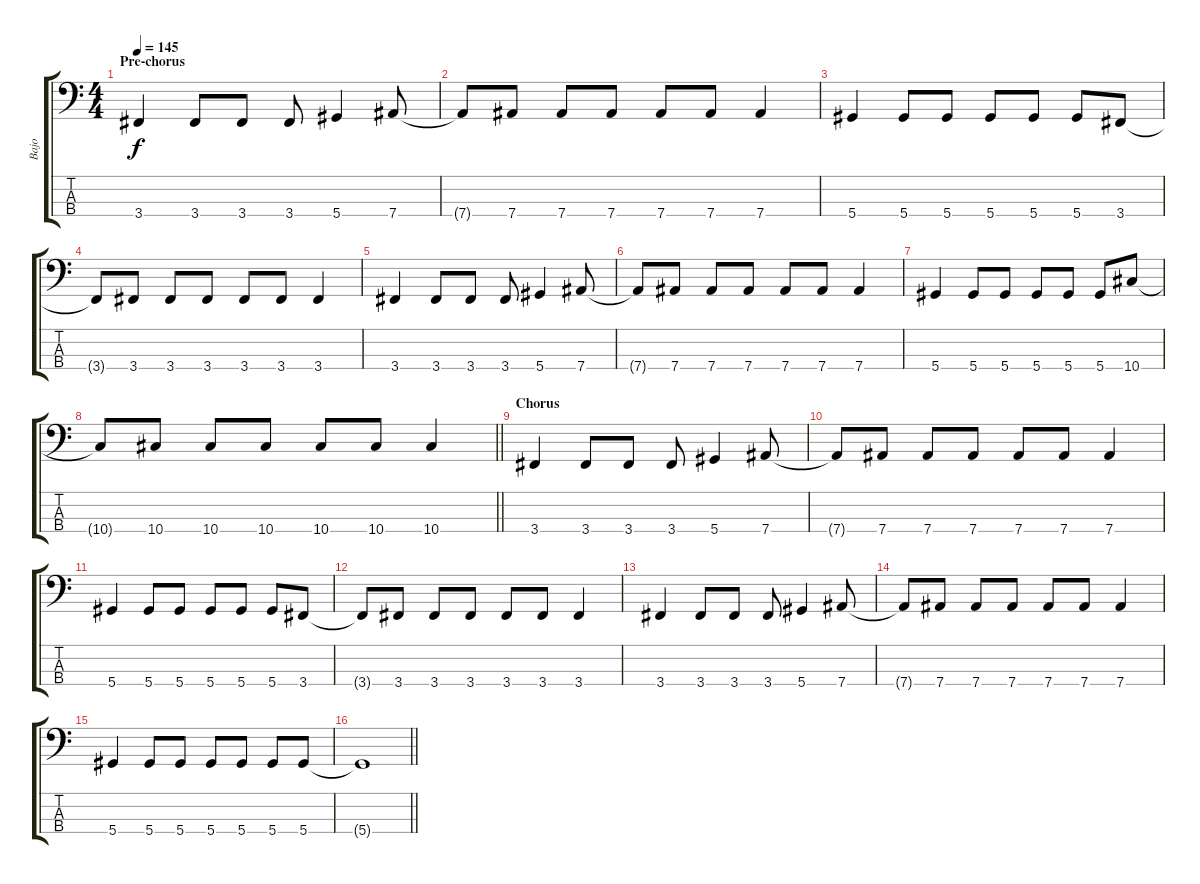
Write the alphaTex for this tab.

\track ("Bajo" "Bajo") {instrument electricbassfinger}
\staff {score tabs}
\tuning (Gb2 Db2 Ab1 Eb1) {hide}
\ts (4 4)
\section ("" "Pre-chorus")
\tempo 145
\clef f4
\ks c
3.4.4{dy f} 3.4.8 3.4.8 3.4.8 5.4.4 7.4.8 |
7.4{t}.8 7.4.8 7.4.8 7.4.8 7.4.8 7.4.8 7.4.4 |
5.4.4 5.4.8 5.4.8 5.4.8 5.4.8 5.4.8 3.4.8 |
3.4{t}.8 3.4.8 3.4.8 3.4.8 3.4.8 3.4.8 3.4.4 |
3.4.4 3.4.8 3.4.8 3.4.8 5.4.4 7.4.8 |
7.4{t}.8 7.4.8 7.4.8 7.4.8 7.4.8 7.4.8 7.4.4 |
5.4.4 5.4.8 5.4.8 5.4.8 5.4.8 5.4.8 10.4.8 |
\barLineRight lightlight
10.4{t}.8 10.4.8 10.4.8 10.4.8 10.4.8 10.4.8 10.4.4 |
\section ("" "Chorus")
3.4.4 3.4.8 3.4.8 3.4.8 5.4.4 7.4.8 |
7.4{t}.8 7.4.8 7.4.8 7.4.8 7.4.8 7.4.8 7.4.4 |
5.4.4 5.4.8 5.4.8 5.4.8 5.4.8 5.4.8 3.4.8 |
3.4{t}.8 3.4.8 3.4.8 3.4.8 3.4.8 3.4.8 3.4.4 |
3.4.4 3.4.8 3.4.8 3.4.8 5.4.4 7.4.8 |
7.4{t}.8 7.4.8 7.4.8 7.4.8 7.4.8 7.4.8 7.4.4 |
5.4.4 5.4.8 5.4.8 5.4.8 5.4.8 5.4.8 5.4.8 |
\barLineRight lightlight
5.4{t}.1
